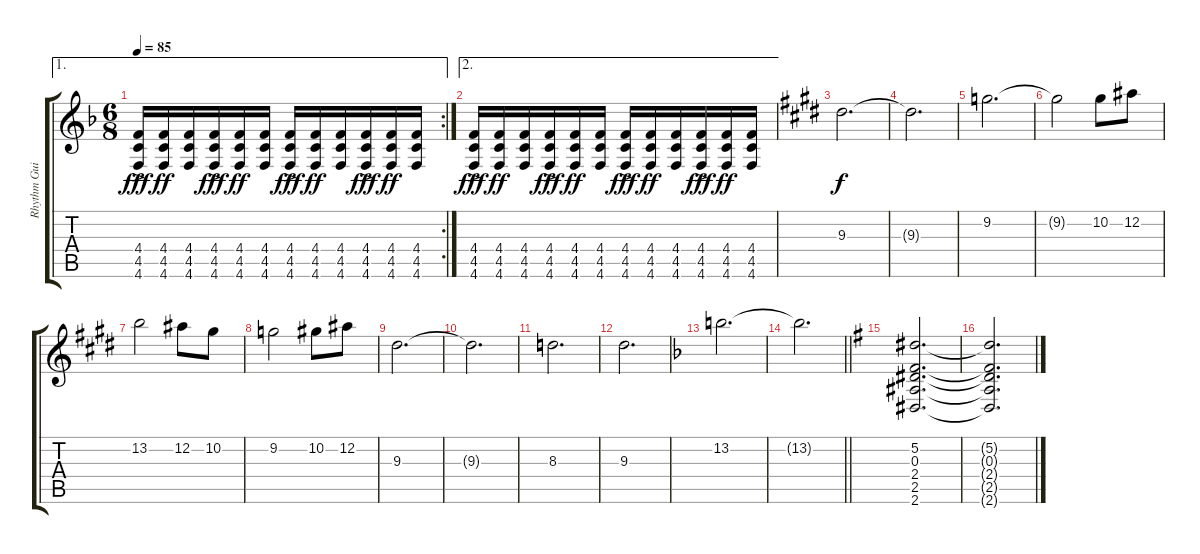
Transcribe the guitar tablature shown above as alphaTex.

\track ("Rhythm Guitar 2" "Rhythm Gui") {instrument distortionguitar}
\staff {score tabs}
\tuning (Eb4 Bb3 Gb3 Db3 Ab2 Db2) {hide}
\ae 1
\rc 2
\ts (6 8)
\tempo 85
\clef g2
\ks f
(4.4{ac} 4.5{ac} 4.6{ac}).16{dy fff} (4.4 4.5 4.6).16{dy ff} (4.4 4.5 4.6).16 (4.4{ac} 4.5{ac} 4.6{ac}).16{dy fff} (4.4 4.5 4.6).16{dy ff} (4.4 4.5 4.6).16 (4.4{ac} 4.5{ac} 4.6{ac}).16{dy fff} (4.4 4.5 4.6).16{dy ff} (4.4 4.5 4.6).16 (4.4{ac} 4.5{ac} 4.6{ac}).16{dy fff} (4.4 4.5 4.6).16{dy ff} (4.4 4.5 4.6).16 |
\ae 2
(4.4{ac} 4.5{ac} 4.6{ac}).16{dy fff} (4.4 4.5 4.6).16{dy ff} (4.4 4.5 4.6).16 (4.4{ac} 4.5{ac} 4.6{ac}).16{dy fff} (4.4 4.5 4.6).16{dy ff} (4.4 4.5 4.6).16 (4.4{ac} 4.5{ac} 4.6{ac}).16{dy fff} (4.4 4.5 4.6).16{dy ff} (4.4 4.5 4.6).16 (4.4{ac} 4.5{ac} 4.6{ac}).16{dy fff} (4.4 4.5 4.6).16{dy ff} (4.4 4.5 4.6).16 |
\ks e
9.3.2{d dy f} |
\ks c#minor
9.3{t}.2{d} |
9.2.2{d} |
\ks e
9.2{t}.2 10.2.8 12.2.8 |
13.2.2 12.2.8 10.2.8 |
\ks c#minor
9.2.2 10.2.8 12.2.8 |
9.3.2{d} |
\ks e
9.3{t}.2{d} |
\ks c#minor
8.3.2{d} |
9.3.2{d} |
\ks f
13.2.2{d} |
\barLineRight lightlight
13.2{t}.2{d} |
\ks g
(5.2 0.3 2.4 2.5 2.6).2{d} |
(5.2{t} 0.3{t} 2.4{t} 2.5{t} 2.6{t}).2{d}
